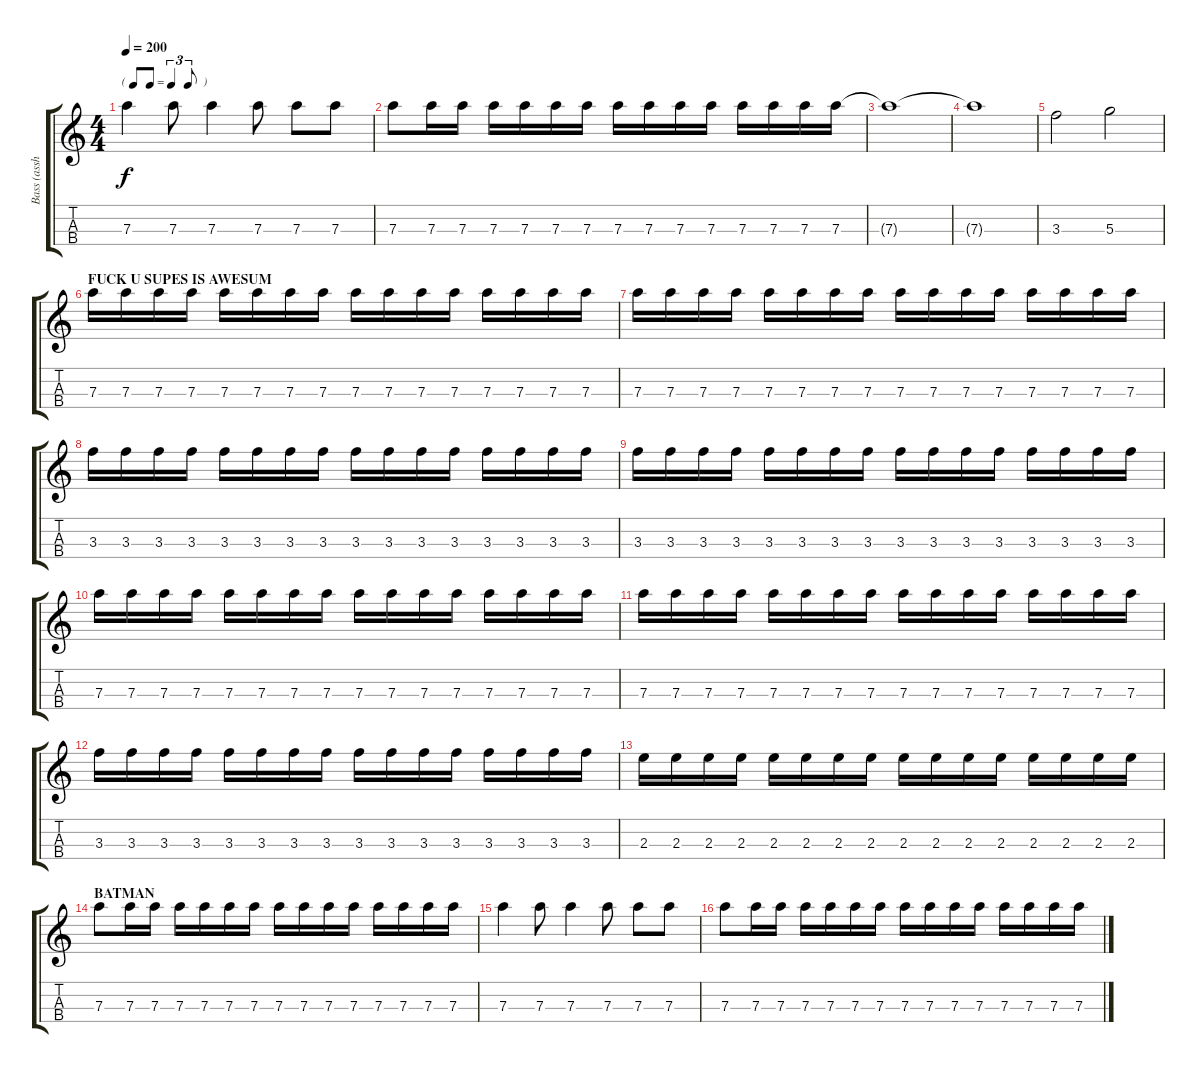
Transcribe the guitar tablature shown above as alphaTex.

\track ("Bass (asshole)" "Bass (assh") {instrument electricbasspick}
\staff {score tabs}
\tuning (E5 A4 D4 G3) {hide}
\ts (4 4)
\tf triplet8th
\tempo 200
\clef g2
\ks c
7.3.4{dy f} 7.3.8 7.3.4 7.3.8 7.3.8 7.3.8 |
7.3.8 7.3.16 7.3.16 7.3.16 7.3.16 7.3.16 7.3.16 7.3.16 7.3.16 7.3.16 7.3.16 7.3.16 7.3.16 7.3.16 7.3.16 |
7.3{t}.1 |
7.3{t}.1 |
3.3.2 5.3.2 |
\section ("" "FUCK U SUPES IS AWESUM")
7.3.16 7.3.16 7.3.16 7.3.16 7.3.16 7.3.16 7.3.16 7.3.16 7.3.16 7.3.16 7.3.16 7.3.16 7.3.16 7.3.16 7.3.16 7.3.16 |
7.3.16 7.3.16 7.3.16 7.3.16 7.3.16 7.3.16 7.3.16 7.3.16 7.3.16 7.3.16 7.3.16 7.3.16 7.3.16 7.3.16 7.3.16 7.3.16 |
3.3.16 3.3.16 3.3.16 3.3.16 3.3.16 3.3.16 3.3.16 3.3.16 3.3.16 3.3.16 3.3.16 3.3.16 3.3.16 3.3.16 3.3.16 3.3.16 |
3.3.16 3.3.16 3.3.16 3.3.16 3.3.16 3.3.16 3.3.16 3.3.16 3.3.16 3.3.16 3.3.16 3.3.16 3.3.16 3.3.16 3.3.16 3.3.16 |
7.3.16 7.3.16 7.3.16 7.3.16 7.3.16 7.3.16 7.3.16 7.3.16 7.3.16 7.3.16 7.3.16 7.3.16 7.3.16 7.3.16 7.3.16 7.3.16 |
7.3.16 7.3.16 7.3.16 7.3.16 7.3.16 7.3.16 7.3.16 7.3.16 7.3.16 7.3.16 7.3.16 7.3.16 7.3.16 7.3.16 7.3.16 7.3.16 |
3.3.16 3.3.16 3.3.16 3.3.16 3.3.16 3.3.16 3.3.16 3.3.16 3.3.16 3.3.16 3.3.16 3.3.16 3.3.16 3.3.16 3.3.16 3.3.16 |
2.3.16 2.3.16 2.3.16 2.3.16 2.3.16 2.3.16 2.3.16 2.3.16 2.3.16 2.3.16 2.3.16 2.3.16 2.3.16 2.3.16 2.3.16 2.3.16 |
\section ("" "BATMAN")
7.3.8 7.3.16 7.3.16 7.3.16 7.3.16 7.3.16 7.3.16 7.3.16 7.3.16 7.3.16 7.3.16 7.3.16 7.3.16 7.3.16 7.3.16 |
7.3.4 7.3.8 7.3.4 7.3.8 7.3.8 7.3.8 |
7.3.8 7.3.16 7.3.16 7.3.16 7.3.16 7.3.16 7.3.16 7.3.16 7.3.16 7.3.16 7.3.16 7.3.16 7.3.16 7.3.16 7.3.16
